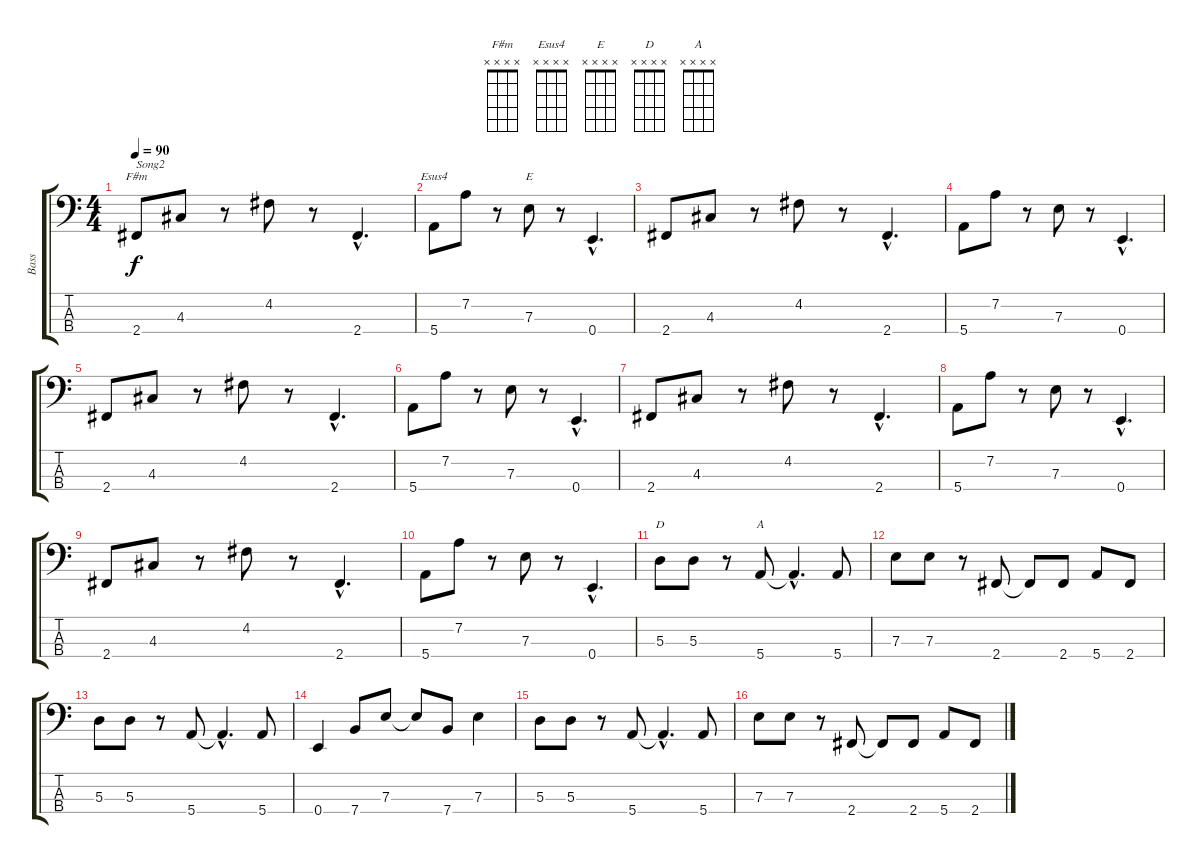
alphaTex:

\track ("Bass" "Bass") {instrument electricbassfinger}
\staff {score tabs}
\tuning (G2 D2 A1 E1) {hide}
\chord ("F#m" x x x x) {firstfret 0}
\chord ("Esus4" x x x x) {firstfret 0}
\chord ("E" x x x x) {firstfret 0}
\chord ("D" x x x x) {firstfret 0}
\chord ("A" x x x x) {firstfret 0}
\ts (4 4)
\tempo 90
\clef f4
\ks c
2.4.8{ch "F#m" txt "Song2" dy f} 4.3.8 r.8 4.2.8 r.8 2.4{hac}.4{d} |
5.4.8{ch "Esus4"} 7.2.8 r.8 7.3.8{ch "E"} r.8 0.4{hac}.4{d} |
2.4.8 4.3.8 r.8 4.2.8 r.8 2.4{hac}.4{d} |
5.4.8 7.2.8 r.8 7.3.8 r.8 0.4{hac}.4{d} |
2.4.8 4.3.8 r.8 4.2.8 r.8 2.4{hac}.4{d} |
5.4.8 7.2.8 r.8 7.3.8 r.8 0.4{hac}.4{d} |
2.4.8 4.3.8 r.8 4.2.8 r.8 2.4{hac}.4{d} |
5.4.8 7.2.8 r.8 7.3.8 r.8 0.4{hac}.4{d} |
2.4.8 4.3.8 r.8 4.2.8 r.8 2.4{hac}.4{d} |
5.4.8 7.2.8 r.8 7.3.8 r.8 0.4{hac}.4{d} |
5.3.8{ch "D"} 5.3.8 r.8 5.4.8{ch "A"} 5.4{hac t}.4{d} 5.4.8 |
7.3.8 7.3.8 r.8 2.4.8 2.4{t}.8 2.4.8 5.4.8 2.4.8 |
5.3.8 5.3.8 r.8 5.4.8 5.4{hac t}.4{d} 5.4.8 |
0.4.4 7.4.8 7.3.8 7.3{t}.8 7.4.8 7.3.4 |
5.3.8 5.3.8 r.8 5.4.8 5.4{hac t}.4{d} 5.4.8 |
7.3.8 7.3.8 r.8 2.4.8 2.4{t}.8 2.4.8 5.4.8 2.4.8
